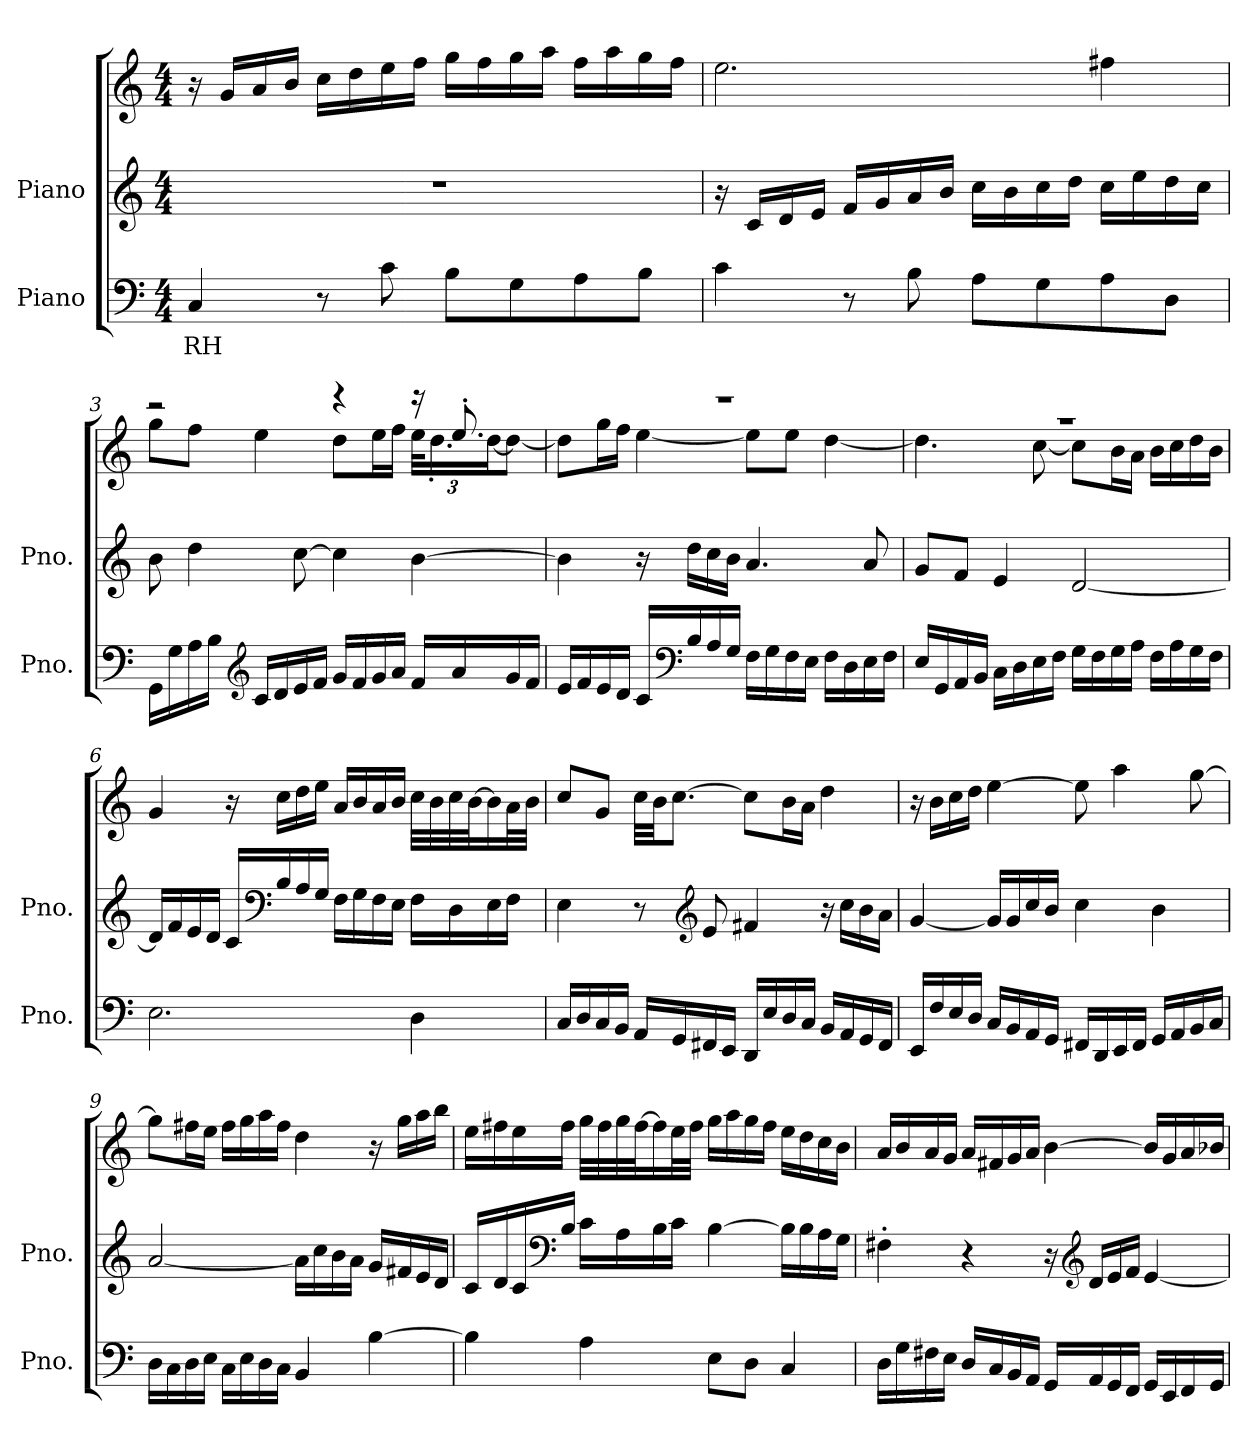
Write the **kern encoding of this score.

**kern	**text	**kern	**kern
*part2	*part2	*part1	*part1
*staff3	*staff3	*staff2	*staff1
*I"Piano	*	*I"Piano	*
*I'Pno.	*	*I'Pno.	*
*clefF4	*	*clefG2	*clefG2
*k[]	*	*k[]	*k[]
*M4/4	*	*M4/4	*M4/4
*MM88	*	*MM88	*MM88
=1	=1	=1	=1
!	!LO:LY:b	!	!
4C/	RH	1r	16r
.	.	.	16g/LL
.	.	.	16a/
.	.	.	16b/JJ
8r	.	.	16cc\LL
.	.	.	16dd\
8c\	.	.	16ee\
.	.	.	16ff\JJ
8B\L	.	.	16gg\LL
.	.	.	16ff\
8G\	.	.	16gg\
.	.	.	16aa\JJ
8A\	.	.	16ff\LL
.	.	.	16aa\
8B\J	.	.	16gg\
.	.	.	16ff\JJ
=2	=2	=2	=2
4c\	.	16r	2.ee\
.	.	16c/LL	.
.	.	16d/	.
.	.	16e/JJ	.
8r	.	16f/LL	.
.	.	16g/	.
8B\	.	16a/	.
.	.	16b/JJ	.
8A\L	.	16cc\LL	.
.	.	16b\	.
8G\	.	16cc\	.
.	.	16dd\JJ	.
8A\	.	16cc\LL	4ff#X\
.	.	16ee\	.
8D\J	.	16dd\	.
.	.	16cc\JJ	.
!!LO:LB:g=z
=3	=3	=3	=3
*	*	*	*^
16GG\LL	.	8b\	2r	8gg\L
16G\	.	.	.	.
16A\	.	4dd\	.	8ff\J
16B\JJ	.	.	.	.
*clefG2	*	*	*	*
16c/LL	.	.	.	4ee\
16d/	.	.	.	.
16e/	.	[8cc\	.	.
16f/JJ	.	.	.	.
16g/LL	.	4cc\]	4r	8dd\L
16f/	.	.	.	.
16g/	.	.	.	16ee\L
16a/JJ	.	.	.	16ff\JJ
*	*	*	*	*Xbrackettup
16f/LL	.	[4b\	16r	48ee\KLL
.	.	.	.	24.dd'\
16a/	.	.	8.ee'/	.
.	.	.	.	[24dd\J
16g/	.	.	.	8dd\J_
16f/JJ	.	.	.	.
=4	=4	=4	=4	=4
16e/LL	.	4b\]	1r	8dd\L]
16f/	.	.	.	.
16e/	.	.	.	16gg\L
16d/JJ	.	.	.	16ff\JJ
16c/LL	.	16r	.	[4ee\
*clefF4	*	*	*	*
16B/	.	16dd\LL	.	.
16A/	.	16cc\	.	.
16G/JJ	.	16b\JJ	.	.
16F\LL	.	4.a/	.	8ee\L]
16G\	.	.	.	.
16F\	.	.	.	8ee\J
16E\JJ	.	.	.	.
16F\LL	.	.	.	[4dd\
16D\	.	.	.	.
16E\	.	8a/	.	.
16F\JJ	.	.	.	.
!!LO:LB:g=z	!!
=5	=5	=5	=5	=5
16E/LL	.	8g/L	1r	4.dd\]
16GG/	.	.	.	.
16AA/	.	8f/J	.	.
16BB/JJ	.	.	.	.
16C\LL	.	4e/	.	.
16D\	.	.	.	.
16E\	.	.	.	[8cc\
16F\JJ	.	.	.	.
16G\LL	.	[2d/	.	8cc\L]
16F\	.	.	.	.
16G\	.	.	.	16b\L
16A\JJ	.	.	.	16a\JJ
16F\LL	.	.	.	16b\LL
16A\	.	.	.	16cc\
16G\	.	.	.	16dd\
16F\JJ	.	.	.	16b\JJ
*	*	*	*v	*v
=6	=6	=6	=6
2.E\	.	16d/LL]	4g/
.	.	16f/	.
.	.	16e/	.
.	.	16d/JJ	.
.	.	16c/LL	16r
*	*	*clefF4	*
.	.	16B/	16cc\LL
.	.	16A/	16dd\
.	.	16G/JJ	16ee\JJ
.	.	16F\LL	16a/LL
.	.	16G\	16b/
.	.	16F\	16a/
.	.	16E\JJ	16b/JJ
4D\	.	16F\LL	32cc\LLL
.	.	.	32b\
.	.	16D\	32cc\
.	.	.	[32b\J
.	.	16E\	16b\]
.	.	16F\JJ	32a\L
.	.	.	32b\JJJ
!!LO:LB:g=z
=7	=7	=7	=7
16C/LL	.	4E\	8cc/L
16D/	.	.	.
16C/	.	.	8g/J
16BB/JJ	.	.	.
16AA/LL	.	8r	32cc\LLL
.	.	.	32b\JJ
16GG/	.	.	[8.cc\J
*	*	*clefG2	*
16FF#X/	.	8e/	.
16EE/JJ	.	.	.
16DD/LL	.	4f#X/	8cc\L]
16E/	.	.	.
16D/	.	.	16b\L
16C/JJ	.	.	16a\JJ
16BB/LL	.	16r	4dd\
16AA/	.	16cc\LL	.
16GG/	.	16b\	.
16FF#/JJ	.	16a\JJ	.
=8	=8	=8	=8
16EE/LL	.	[4g/	16r
16F/	.	.	16b\LL
16E/	.	.	16cc\
16D/JJ	.	.	16dd\JJ
16C/LL	.	16g/LL]	[4ee\
16BB/	.	16g/	.
16AA/	.	16cc/	.
16GG/JJ	.	16b/JJ	.
16FF#X/LL	.	4cc\	8ee\]
16DD/	.	.	.
16EE/	.	.	4aa\
16FF#/JJ	.	.	.
16GG/LL	.	4b\	.
16AA/	.	.	.
16BB/	.	.	[8gg\
16C/JJ	.	.	.
!!LO:PB:g=z
=9	=9	=9	=9
16D\LL	.	[2a/	8gg\L]
16C\	.	.	.
16D\	.	.	16ff#X\L
16E\JJ	.	.	16ee\JJ
16C\LL	.	.	16ff#\LL
16E\	.	.	16gg\
16D\	.	.	16aa\
16C\JJ	.	.	16ff#\JJ
4BB/	.	16a\LL]	4dd\
.	.	16cc\	.
.	.	16b\	.
.	.	16a\JJ	.
[4B\	.	16g/LL	16r
.	.	16f#X/	16gg\LL
.	.	16e/	16aa\
.	.	16d/JJ	16bb\JJ
=10	=10	=10	=10
4B\]	.	16c/LL	16ee\LL
.	.	16d/	16ff#X\
.	.	16c/	16ee\
*	*	*clefF4	*
.	.	16B/JJ	16ff#\JJ
4A\	.	16c\LL	32gg\LLL
.	.	.	32ff#\
.	.	16A\	32gg\
.	.	.	[32ff#\J
.	.	16B\	16ff#\]
.	.	16c\JJ	32ee\L
.	.	.	32ff#\JJJ
8E\L	.	[4B\	16gg\LL
.	.	.	16aa\
8D\J	.	.	16gg\
.	.	.	16ff#\JJ
4C/	.	16B\LL]	16ee\LL
.	.	16B\	16dd\
.	.	16A\	16cc\
.	.	16G\JJ	16b\JJ
!!LO:LB:g=z
=11	=11	=11	=11
16D\LL	.	4F#X'\	16a/LL
16G\	.	.	16b/
16F#X\	.	.	16a/
16E\JJ	.	.	16g/JJ
16D/LL	.	4r	16a/LL
16C/	.	.	16f#X/
16BB/	.	.	16g/
16AA/JJ	.	.	16a/JJ
16GG/LL	.	16r	[4b\
*	*	*clefG2	*
16AA/	.	16d/LL	.
16GG/	.	16e/	.
16FF/JJ	.	16f/JJ	.
16GG/LL	.	[4e/	16b/LL]
16EE/	.	.	16g/
16FF/	.	.	16a/
16GG/JJ	.	.	16b-X/JJ
=	=	=	=
*-	*-	*-	*-
